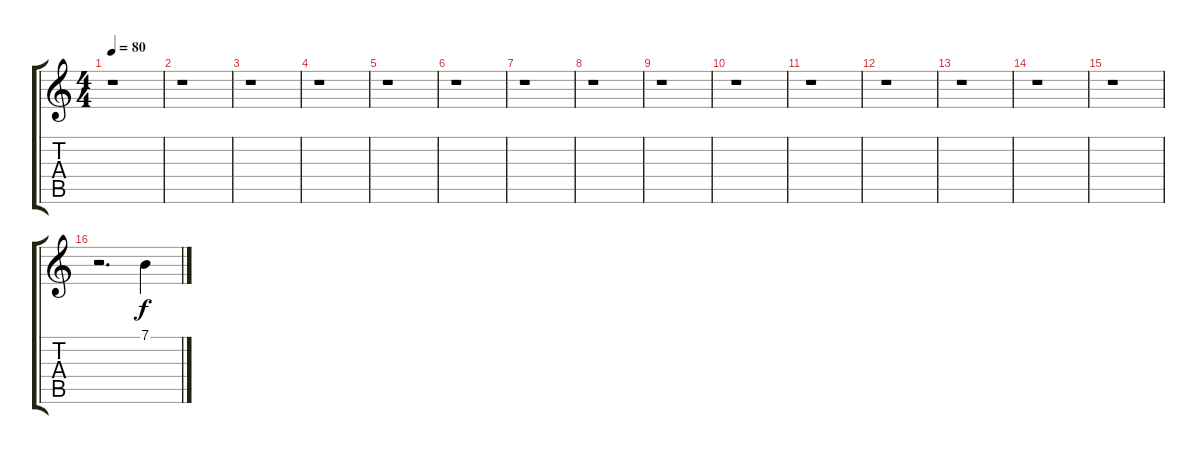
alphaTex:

\track "" {instrument reversecymbal}
\staff {score tabs}
\tuning (E4 B3 G3 D3 A2 E2) {hide}
\ts (4 4)
\tempo 80
\clef g2
\ks c
r.1{dy mp} |
r.1 |
r.1 |
r.1 |
r.1 |
r.1 |
r.1 |
r.1 |
r.1 |
r.1 |
r.1 |
r.1 |
r.1 |
r.1 |
r.1 |
r.2{d} 7.1.4{dy f}
